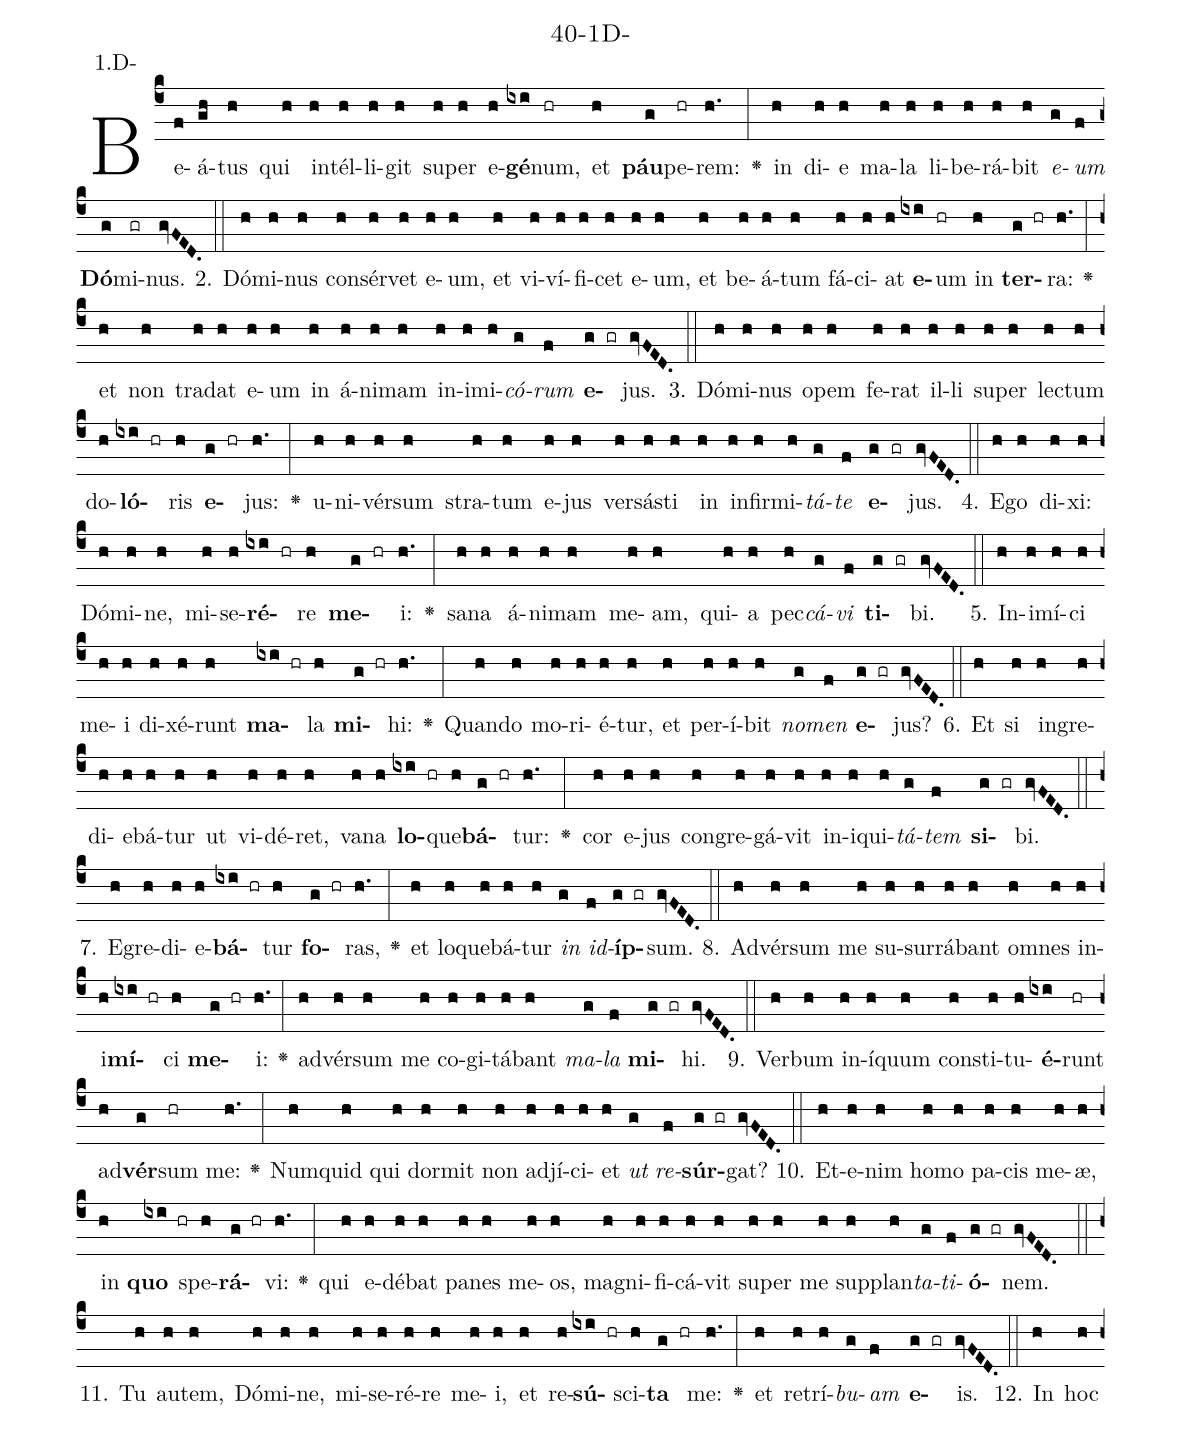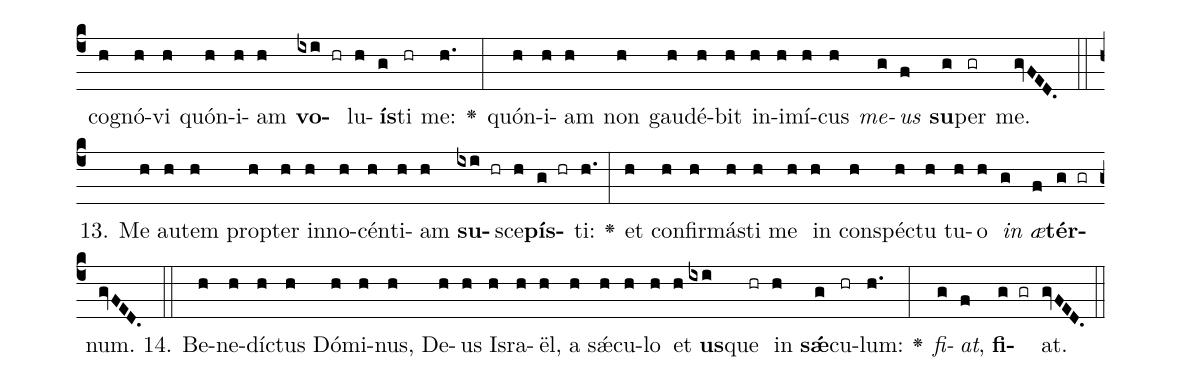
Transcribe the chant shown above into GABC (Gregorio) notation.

name: 40-1D-;
annotation: 1.D-;
%%
(c4)Be(f)á(gh)tus(h) qui(h) in(h)tél(h)li(h)git(h) su(h)per(h) e(h)<b>gé</b>(ixi)num,(hr) et(h) <b>páu</b>(g)pe(hr)rem:(h.) <v>\greheightstar</v>(:) in(h) di(h)e(h) ma(h)la(h) li(h)be(h)rá(h)bit(h) <i>e</i>(g)<i>um</i>(f) <b>Dó</b>(g)mi(gr)nus.(gvFED.) (::)
2. Dó(h)mi(h)nus(h) con(h)sér(h)vet(h) e(h)um,(h) et(h) vi(h)ví(h)fi(h)cet(h) e(h)um,(h) et(h) be(h)á(h)tum(h) fá(h)ci(h)at(h) <b>e</b>(ixi)um(hr) in(h) <b>ter</b>(g hr)ra:(h.) <v>\greheightstar</v>(:) et(h) non(h) tra(h)dat(h) e(h)um(h) in(h) á(h)ni(h)mam(h) in(h)i(h)mi(h)<i>có</i>(g)<i>rum</i>(f) <b>e</b>(g gr)jus.(gvFED.) (::)
3. Dó(h)mi(h)nus(h) o(h)pem(h) fe(h)rat(h) il(h)li(h) su(h)per(h) lec(h)tum(h) do(h)<b>ló</b>(ixi hr)ris(h) <b>e</b>(g hr)jus:(h.) <v>\greheightstar</v>(:) u(h)ni(h)vér(h)sum(h) stra(h)tum(h) e(h)jus(h) ver(h)sás(h)ti(h) in(h) in(h)fir(h)mi(h)<i>tá</i>(g)<i>te</i>(f) <b>e</b>(g gr)jus.(gvFED.) (::)
4. E(h)go(h) di(h)xi:(h) Dó(h)mi(h)ne,(h) mi(h)se(h)<b>ré</b>(ixi hr)re(h) <b>me</b>(g hr)i:(h.) <v>\greheightstar</v>(:) sa(h)na(h) á(h)ni(h)mam(h) me(h)am,(h) qui(h)a(h) pec(h)<i>cá</i>(g)<i>vi</i>(f) <b>ti</b>(g gr)bi.(gvFED.) (::)
5. In(h)i(h)mí(h)ci(h) me(h)i(h) di(h)xé(h)runt(h) <b>ma</b>(ixi hr)la(h) <b>mi</b>(g hr)hi:(h.) <v>\greheightstar</v>(:) Quan(h)do(h) mo(h)ri(h)é(h)tur,(h) et(h) per(h)í(h)bit(h) <i>no</i>(g)<i>men</i>(f) <b>e</b>(g gr)jus?(gvFED.) (::)
6. Et(h) si(h) in(h)gre(h)di(h)e(h)bá(h)tur(h) ut(h) vi(h)dé(h)ret,(h) va(h)na(h) <b>lo</b>(ixi hr)que(h)<b>bá</b>(g hr)tur:(h.) <v>\greheightstar</v>(:) cor(h) e(h)jus(h) con(h)gre(h)gá(h)vit(h) in(h)i(h)qui(h)<i>tá</i>(g)<i>tem</i>(f) <b>si</b>(g gr)bi.(gvFED.) (::)
7. E(h)gre(h)di(h)e(h)<b>bá</b>(ixi hr)tur(h) <b>fo</b>(g hr)ras,(h.) <v>\greheightstar</v>(:) et(h) lo(h)que(h)bá(h)tur(h) <i>in</i>(g) <i>id</i>(f)<b>íp</b>(g gr)sum.(gvFED.) (::)
8. Ad(h)vér(h)sum(h) me(h) su(h)sur(h)rá(h)bant(h) om(h)nes(h) in(h)i(h)<b>mí</b>(ixi hr)ci(h) <b>me</b>(g hr)i:(h.) <v>\greheightstar</v>(:) ad(h)vér(h)sum(h) me(h) co(h)gi(h)tá(h)bant(h) <i>ma</i>(g)<i>la</i>(f) <b>mi</b>(g gr)hi.(gvFED.) (::)
9. Ver(h)bum(h) in(h)í(h)quum(h) con(h)sti(h)tu(h)<b>é</b>(ixi)runt(hr) ad(h)<b>vér</b>(g)sum(hr) me:(h.) <v>\greheightstar</v>(:) Num(h)quid(h) qui(h) dor(h)mit(h) non(h) ad(h)jí(h)ci(h)et(h) <i>ut</i>(g) <i>re</i>(f)<b>súr</b>(g gr)gat?(gvFED.) (::)
10. Et(h)e(h)nim(h) ho(h)mo(h) pa(h)cis(h) me(h)æ,(h) in(h) <b>quo</b>(ixi hr) spe(h)<b>rá</b>(g hr)vi:(h.) <v>\greheightstar</v>(:) qui(h) e(h)dé(h)bat(h) pa(h)nes(h) me(h)os,(h) ma(h)gni(h)fi(h)cá(h)vit(h) su(h)per(h) me(h) sup(h)plan(h)<i>ta</i>(g)<i>ti</i>(f)<b>ó</b>(g gr)nem.(gvFED.) (::)
11. Tu(h) au(h)tem,(h) Dó(h)mi(h)ne,(h) mi(h)se(h)ré(h)re(h) me(h)i,(h) et(h) re(h)<b>sú</b>(ixi hr)sci(h)<b>ta</b>(g hr) me:(h.) <v>\greheightstar</v>(:) et(h) re(h)trí(h)<i>bu</i>(g)<i>am</i>(f) <b>e</b>(g gr)is.(gvFED.) (::)
12. In(h) hoc(h) co(h)gnó(h)vi(h) quón(h)i(h)am(h) <b>vo</b>(ixi hr)lu(h)<b>ís</b>(g)ti(hr) me:(h.) <v>\greheightstar</v>(:) quón(h)i(h)am(h) non(h) gau(h)dé(h)bit(h) in(h)i(h)mí(h)cus(h) <i>me</i>(g)<i>us</i>(f) <b>su</b>(g)per(gr) me.(gvFED.) (::)
13. Me(h) au(h)tem(h) prop(h)ter(h) in(h)no(h)cén(h)ti(h)am(h) <b>su</b>(ixi hr)sce(h)<b>pís</b>(g hr)ti:(h.) <v>\greheightstar</v>(:) et(h) con(h)fir(h)más(h)ti(h) me(h) in(h) con(h)spéc(h)tu(h) tu(h)o(h) <i>in</i>(g) <i>æ</i>(f)<b>tér</b>(g gr)num.(gvFED.) (::)
14. Be(h)ne(h)díc(h)tus(h) Dó(h)mi(h)nus,(h) De(h)us(h) Is(h)ra(h)ël,(h) a(h) sǽ(h)cu(h)lo(h) et(h) <b>us</b>(ixi)que(hr) in(h) <b>sǽ</b>(g)cu(hr)lum:(h.) <v>\greheightstar</v>(:) <i>fi</i>(g)<i>at</i>,(f) <b>fi</b>(g gr)at.(gvFED.) (::)
